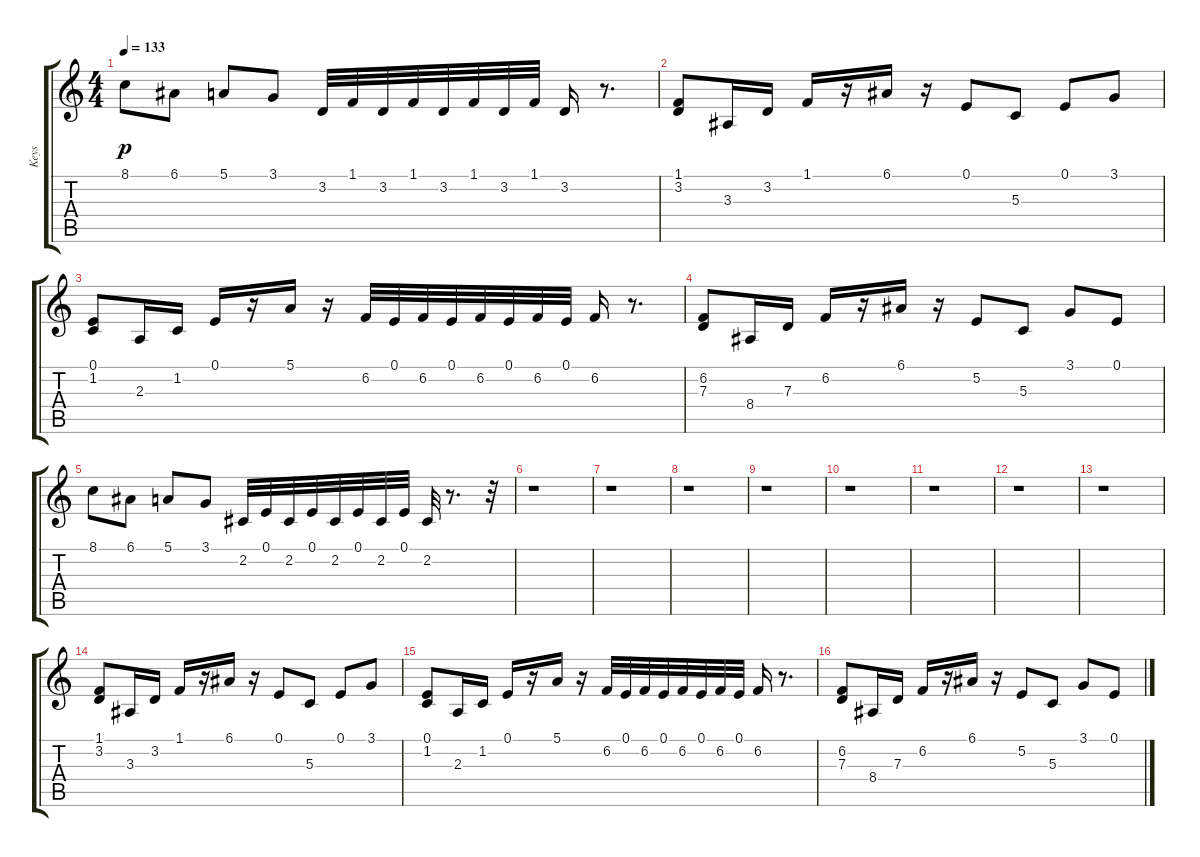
\track ("Keys" "Keys") {instrument harpsichord}
\staff {score tabs}
\tuning (E4 B3 G3 D3 A2 E2) {hide}
\ts (4 4)
\tempo 133
\clef g2
\ks c
8.1.8{dy p} 6.1.8 5.1.8 3.1.8 3.2.32 1.1.32 3.2.32 1.1.32 3.2.32 1.1.32 3.2.32 1.1.32 3.2.16 r.8{d} |
(1.1 3.2).8 3.3.16 3.2.16 1.1.16 r.16 6.1.16 r.16 0.1.8 5.3.8 0.1.8 3.1.8 |
(0.1 1.2).8 2.3.16 1.2.16 0.1.16 r.16 5.1.16 r.16 6.2.32 0.1.32 6.2.32 0.1.32 6.2.32 0.1.32 6.2.32 0.1.32 6.2.16 r.8{d} |
(6.2 7.3).8 8.4.16 7.3.16 6.2.16 r.16 6.1.16 r.16 5.2.8 5.3.8 3.1.8 0.1.8 |
8.1.8 6.1.8 5.1.8 3.1.8 2.2.32 0.1.32 2.2.32 0.1.32 2.2.32 0.1.32 2.2.32 0.1.32 2.2.32 r.8{d} r.32 |
r.1 |
r.1 |
r.1 |
r.1 |
r.1 |
r.1 |
r.1 |
r.1 |
(1.1 3.2).8 3.3.16 3.2.16 1.1.16 r.16 6.1.16 r.16 0.1.8 5.3.8 0.1.8 3.1.8 |
(0.1 1.2).8 2.3.16 1.2.16 0.1.16 r.16 5.1.16 r.16 6.2.32 0.1.32 6.2.32 0.1.32 6.2.32 0.1.32 6.2.32 0.1.32 6.2.16 r.8{d} |
(6.2 7.3).8 8.4.16 7.3.16 6.2.16 r.16 6.1.16 r.16 5.2.8 5.3.8 3.1.8 0.1.8
